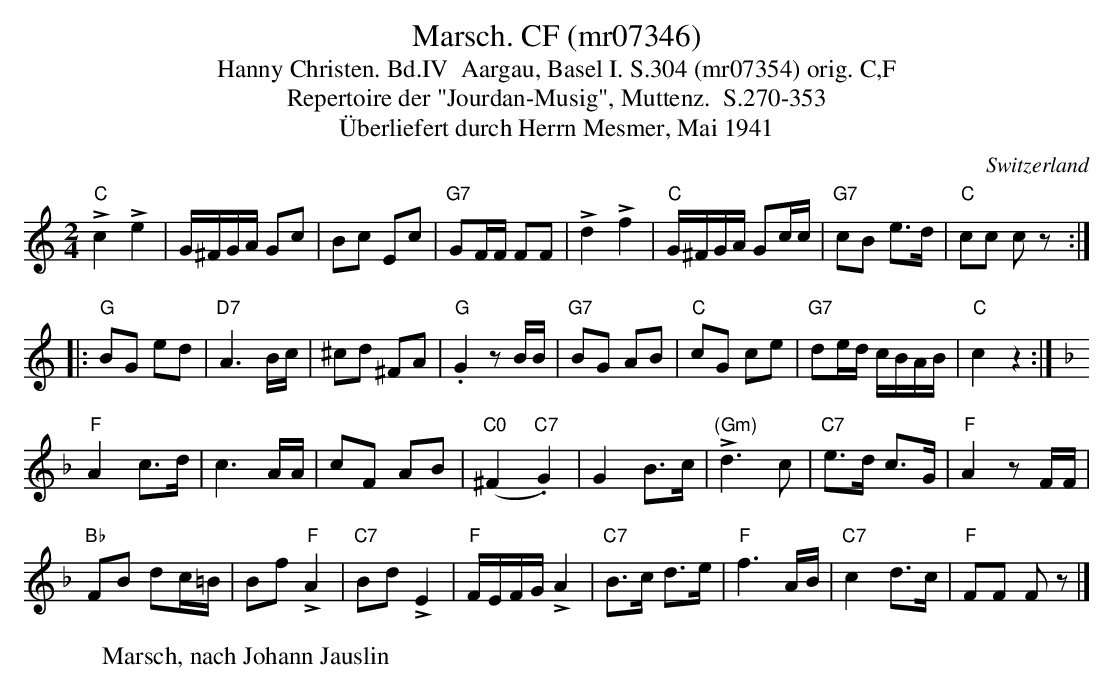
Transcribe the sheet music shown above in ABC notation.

X:1
T:Marsch. CF (mr07346)
T:Hanny Christen. Bd.IV  Aargau, Basel I. S.304 (mr07354) orig. C,F
T: Repertoire der "Jourdan-Musig", Muttenz.  S.270-353
T:Überliefert durch Herrn Mesmer, Mai 1941
M:2/4
L:1/8
O:Switzerland
K:C major
"C"!>!c2!>!e2 | G/^F/G/A/ Gc | Bc Ec | "G7"GF/F/ FF | !>!d2!>!f2 | "C"G/^F/G/A/ Gc/c/ | "G7"cB e>d | "C"cc cz ::
"G"BG ed | "D7"A3B/c/ | ^cd ^FA | "G".G2zB/B/ | "G7"BG AB | "C"cG ce | "G7"de/d/ c/B/A/B/ | "C"c2z2 :| [K:F]
"F"A2c>d | c3A/A/ | cF AB | ("C0"^F2"C7".G2) | G2 B>c | !>!"(Gm)"d3c | "C7"e>d c>G | "F"A2zF/F/ |
"Bb"FB dc/=B/ | Bf !>!"F"A2 | "C7"Bd!>!E2 | "F"F/E/F/G/ !>!A2 | "C7"B>c d>e | "F"f3A/B/ | "C7"c2 d>c | "F"FF Fz |]
W:Marsch, nach Johann Jauslin
